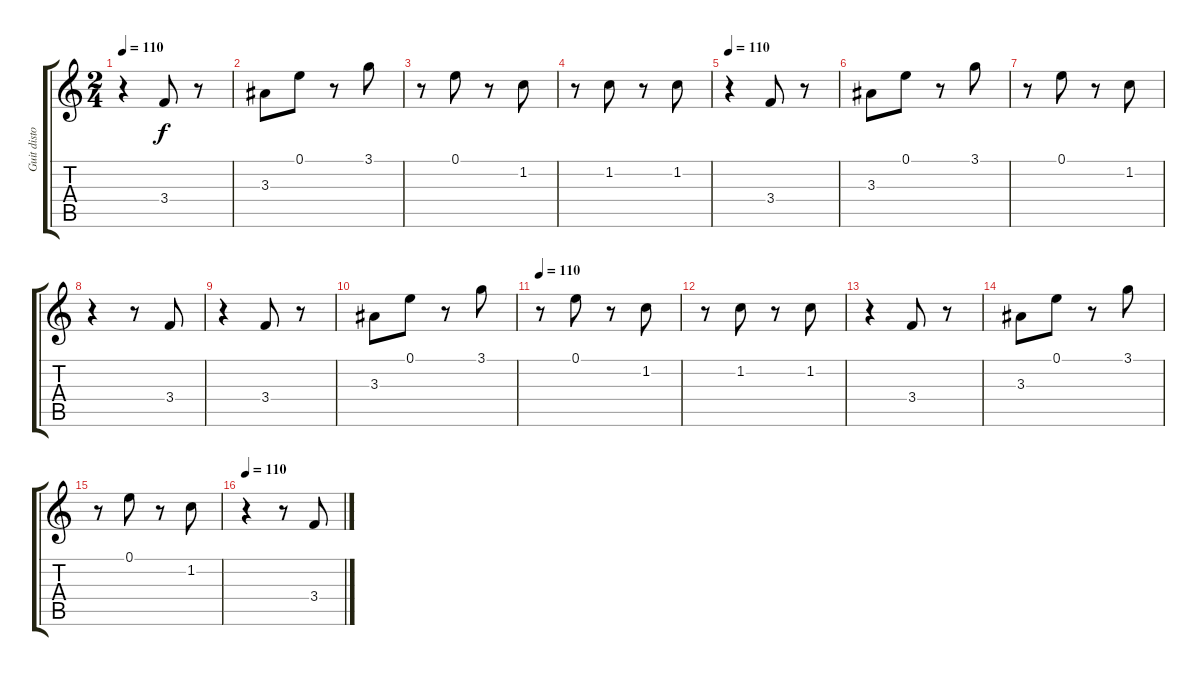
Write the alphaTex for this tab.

\track ("Guit distor" "Guit disto") {instrument overdrivenguitar}
\staff {score tabs}
\tuning (E4 B3 G3 D3 A2 E2) {hide}
\ts (2 4)
\tempo 110
\clef g2
\ks c
r.4{dy f} 3.4.8 r.8 |
3.3.8 0.1.8 r.8 3.1.8 |
r.8 0.1.8 r.8 1.2.8 |
r.8 1.2.8 r.8 1.2.8 |
\tempo 110
r.4 3.4.8 r.8 |
3.3.8 0.1.8 r.8 3.1.8 |
r.8 0.1.8 r.8 1.2.8 |
r.4 r.8 3.4.8 |
r.4 3.4.8 r.8 |
3.3.8 0.1.8 r.8 3.1.8 |
\tempo 110
r.8 0.1.8 r.8 1.2.8 |
r.8 1.2.8 r.8 1.2.8 |
r.4 3.4.8 r.8 |
3.3.8 0.1.8 r.8 3.1.8 |
r.8 0.1.8 r.8 1.2.8 |
\tempo 110
r.4 r.8 3.4.8
